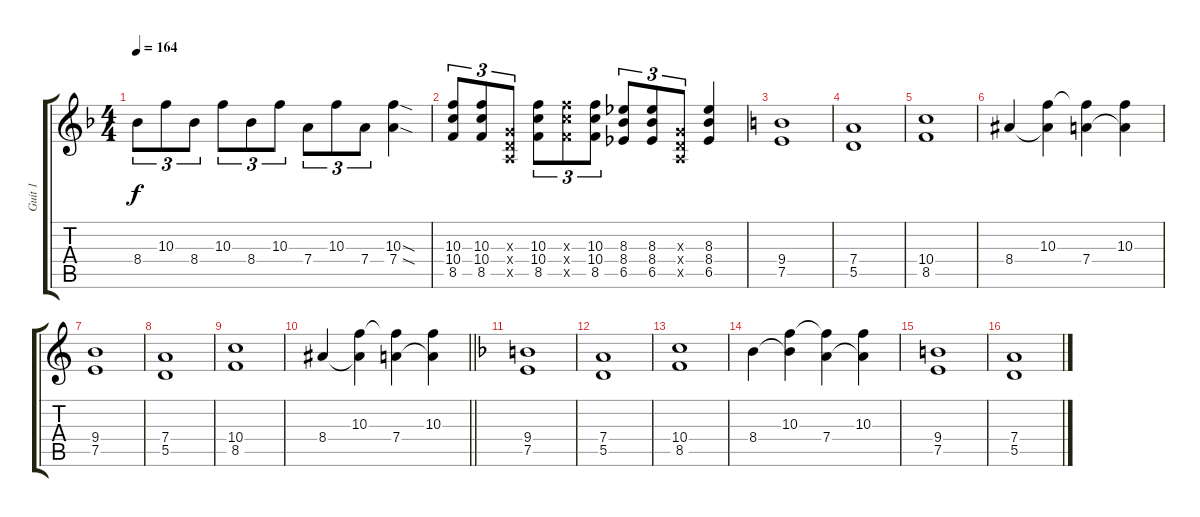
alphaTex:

\track ("Guit 1" "Guit 1") {instrument distortionguitar}
\staff {score tabs}
\tuning (E4 B3 G3 D3 A2 E2) {hide}
\ts (4 4)
\tempo 164
\clef g2
\ks f
8.4.8{tu (3 2) dy f} 10.3.8{tu (3 2)} 8.4.8{tu (3 2)} 10.3.8{tu (3 2)} 8.4.8{tu (3 2)} 10.3.8{tu (3 2)} 7.4.8{tu (3 2)} 10.3.8{tu (3 2)} 7.4.8{tu (3 2)} (10.3{sod} 7.4{sod}).4 |
(10.3 10.4 8.5).8{tu (3 2)} (10.3 10.4 8.5).8{tu (3 2)} (0.3{x} 0.4{x} 0.5{x}).8{tu (3 2)} (10.3 10.4 8.5).8{tu (3 2)} (10.3{x} 10.4{x} 8.5{x}).8{tu (3 2)} (10.3 10.4 8.5).8{tu (3 2)} (8.3 8.4 6.5).8{tu (3 2)} (8.3 8.4 6.5).8{tu (3 2)} (0.3{x} 0.4{x} 0.5{x}).8{tu (3 2)} (8.3 8.4 6.5).4 |
\ks c
(9.4 7.5).1 |
(7.4 5.5).1 |
(10.4 8.5).1 |
8.4.4 (10.3 8.4{t}).4 (10.3{t} 7.4).4 (10.3 7.4{t}).4 |
(9.4 7.5).1 |
(7.4 5.5).1 |
(10.4 8.5).1 |
\barLineRight lightlight
8.4.4 (10.3 8.4{t}).4 (10.3{t} 7.4).4 (10.3 7.4{t}).4 |
\ks f
(9.4 7.5).1 |
(7.4 5.5).1 |
(10.4 8.5).1 |
8.4.4 (10.3 8.4{t}).4 (10.3{t} 7.4).4 (10.3 7.4{t}).4 |
(9.4 7.5).1 |
(7.4 5.5).1
